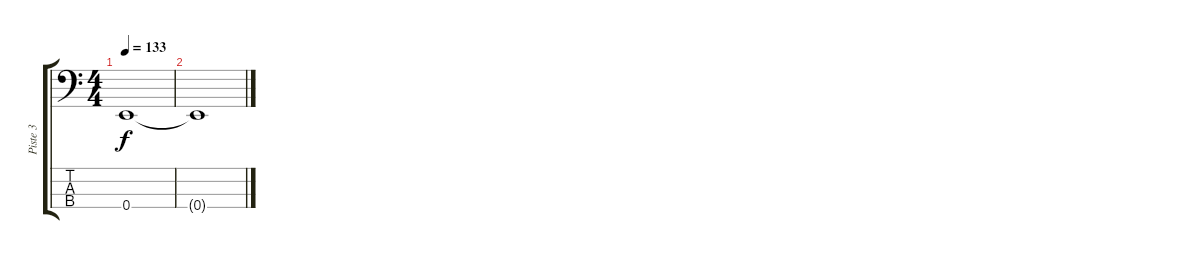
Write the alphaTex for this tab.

\track ("Piste 3" "Piste 3") {instrument electricbassfinger}
\staff {score tabs}
\tuning (G2 D2 A1 E1) {hide}
\ts (4 4)
\tempo 133
\clef f4
\ks c
0.4.1{dy f} |
0.4{t}.1
